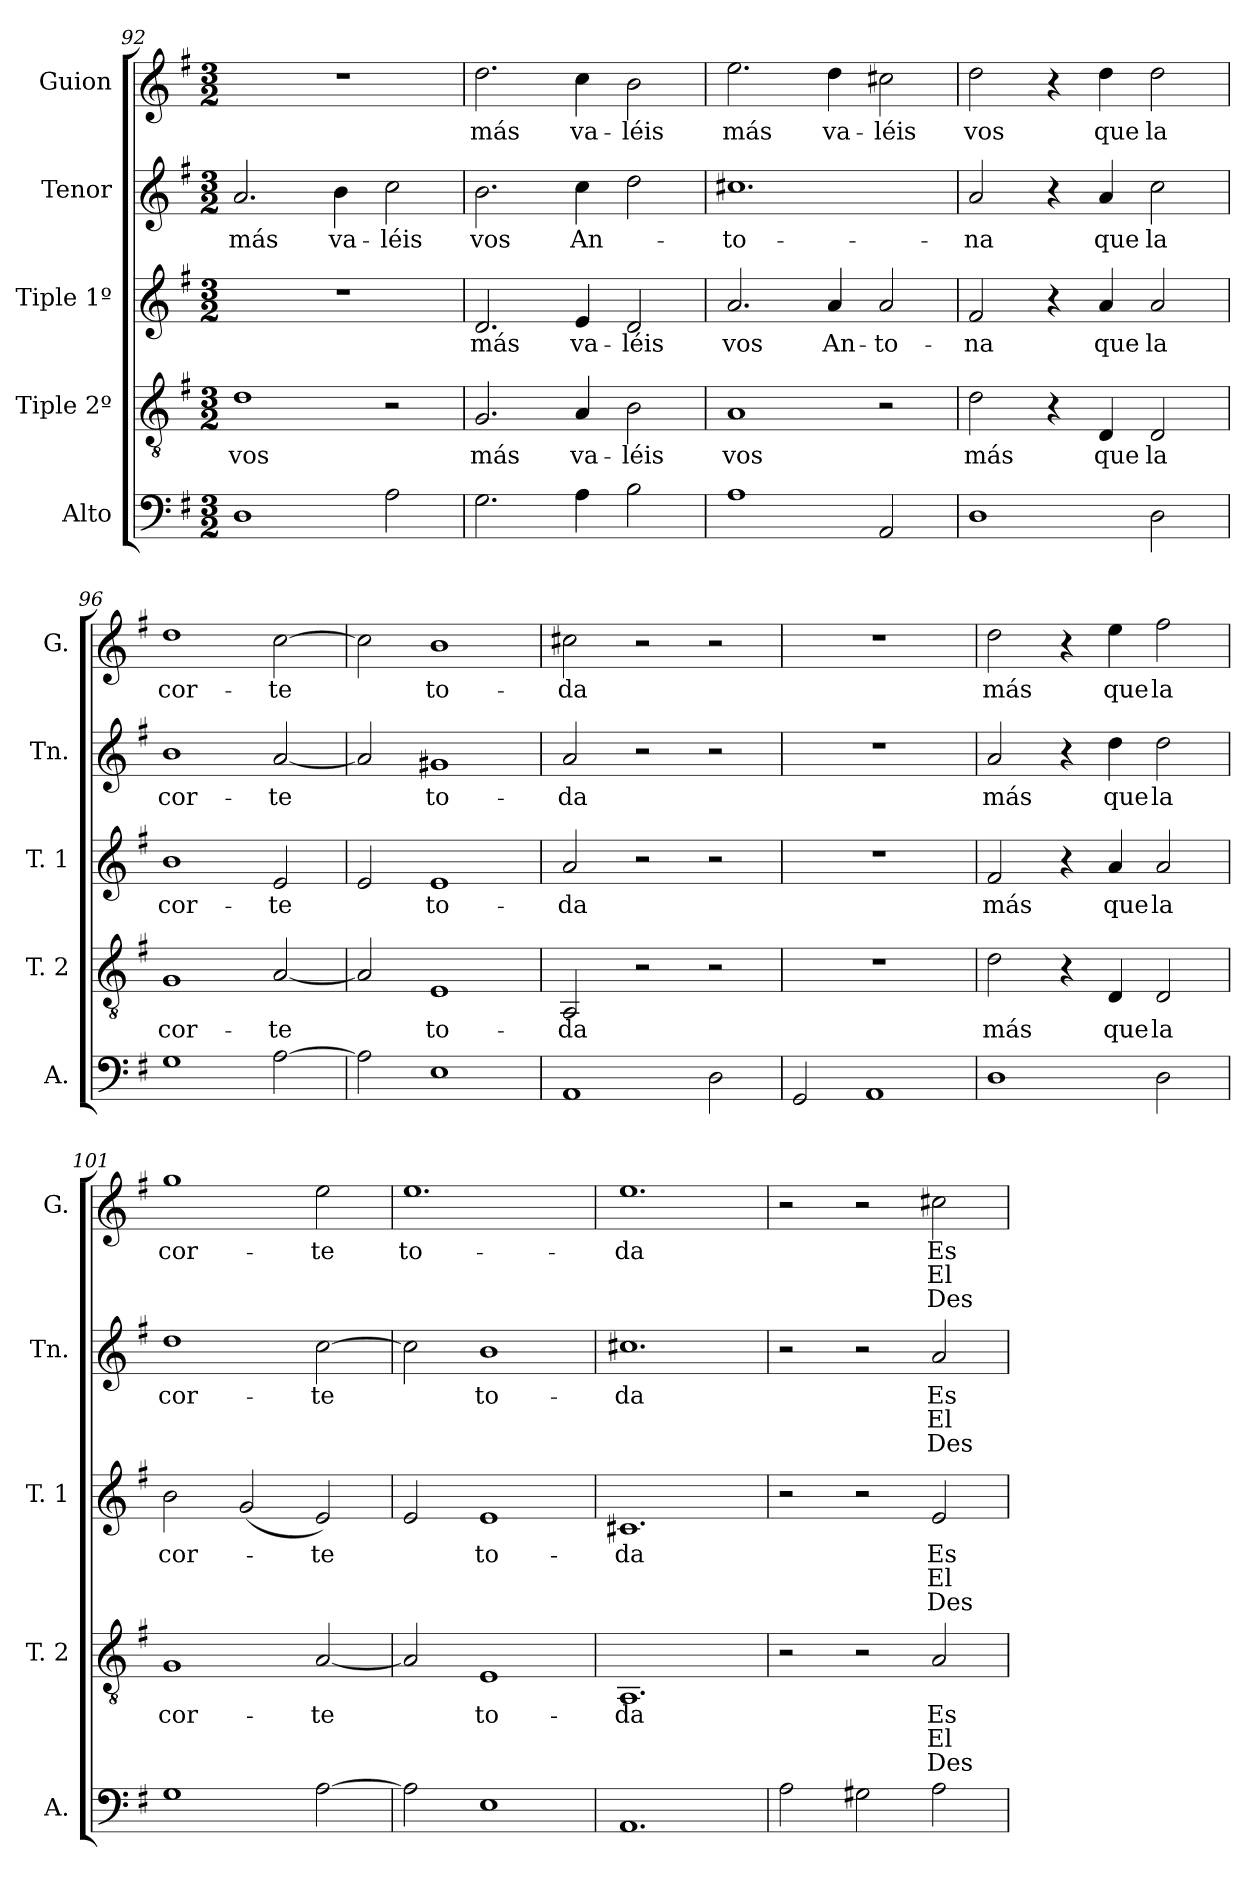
**kern	**kern	**text	**text	**text	**kern	**text	**text	**text	**kern	**text	**text	**text	**kern	**text	**text	**text
*part5	*part4	*part4	*part4	*part4	*part3	*part3	*part3	*part3	*part2	*part2	*part2	*part2	*part1	*part1	*part1	*part1
*staff5	*staff4	*staff4	*staff4	*staff4	*staff3	*staff3	*staff3	*staff3	*staff2	*staff2	*staff2	*staff2	*staff1	*staff1	*staff1	*staff1
*I"Alto	*I"Tiple 2º	*	*	*	*I"Tiple 1º	*	*	*	*I"Tenor	*	*	*	*I"Guion	*	*	*
*I'A.	*I'T. 2	*	*	*	*I'T. 1	*	*	*	*I'Tn.	*	*	*	*I'G.	*	*	*
*clefF4	*clefGv2	*	*	*	*clefG2	*	*	*	*clefG2	*	*	*	*clefG2	*	*	*
*k[f#]	*k[f#]	*	*	*	*k[f#]	*	*	*	*k[f#]	*	*	*	*k[f#]	*	*	*
*M3/2	*M3/2	*	*	*	*M3/2	*	*	*	*M3/2	*	*	*	*M3/2	*	*	*
=92	=92	=92	=92	=92	=92	=92	=92	=92	=92	=92	=92	=92	=92	=92	=92	=92
1D	1d	vos	.	.	1.r	.	.	.	2.a	más	.	.	1.r	.	.	.
.	.	.	.	.	.	.	.	.	4b	va-	.	.	.	.	.	.
2A	2r	.	.	.	.	.	.	.	2cc	-léis	.	.	.	.	.	.
=93	=93	=93	=93	=93	=93	=93	=93	=93	=93	=93	=93	=93	=93	=93	=93	=93
2.G	2.G	más	.	.	2.d	más	.	.	2.b	vos	.	.	2.dd	más	.	.
4A	4A	va-	.	.	4e	va-	.	.	4cc	An-	.	.	4cc	va-	.	.
2B	2B	-léis	.	.	2d	-léis	.	.	2dd	.	.	.	2b	-léis	.	.
=94	=94	=94	=94	=94	=94	=94	=94	=94	=94	=94	=94	=94	=94	=94	=94	=94
1A	1A	vos	.	.	2.a	vos	.	.	1.cc#X	-to-	.	.	2.ee	más	.	.
.	.	.	.	.	4a	An-	.	.	.	.	.	.	4dd	va-	.	.
2AA	2r	.	.	.	2a	-to-	.	.	.	.	.	.	2cc#X	-léis	.	.
=95	=95	=95	=95	=95	=95	=95	=95	=95	=95	=95	=95	=95	=95	=95	=95	=95
1D	2d	más	.	.	2f#	-na	.	.	2a	-na	.	.	2dd	vos	.	.
.	4r	.	.	.	4r	.	.	.	4r	.	.	.	4r	.	.	.
.	4D	que	.	.	4a	que	.	.	4a	que	.	.	4dd	que	.	.
2D	2D	la	.	.	2a	la	.	.	2cc	la	.	.	2dd	la	.	.
=96	=96	=96	=96	=96	=96	=96	=96	=96	=96	=96	=96	=96	=96	=96	=96	=96
1G	1G	cor-	.	.	1b	cor-	.	.	1b	cor-	.	.	1dd	cor-	.	.
[2A	[2A	-te	.	.	2e	-te	.	.	[2a	-te	.	.	[2cc	-te	.	.
=97	=97	=97	=97	=97	=97	=97	=97	=97	=97	=97	=97	=97	=97	=97	=97	=97
2A]	2A]	.	.	.	2e	.	.	.	2a]	.	.	.	2cc]	.	.	.
1E	1E	to-	.	.	1e	to-	.	.	1g#X	to-	.	.	1b	to-	.	.
=98	=98	=98	=98	=98	=98	=98	=98	=98	=98	=98	=98	=98	=98	=98	=98	=98
1AA	2AA	-da	.	.	2a	-da	.	.	2a	-da	.	.	2cc#X	-da	.	.
.	2r	.	.	.	2r	.	.	.	2r	.	.	.	2r	.	.	.
2D	2r	.	.	.	2r	.	.	.	2r	.	.	.	2r	.	.	.
=99	=99	=99	=99	=99	=99	=99	=99	=99	=99	=99	=99	=99	=99	=99	=99	=99
2GG	1.r	.	.	.	1.r	.	.	.	1.r	.	.	.	1.r	.	.	.
1AA	.	.	.	.	.	.	.	.	.	.	.	.	.	.	.	.
=100	=100	=100	=100	=100	=100	=100	=100	=100	=100	=100	=100	=100	=100	=100	=100	=100
1D	2d	más	.	.	2f#	más	.	.	2a	más	.	.	2dd	más	.	.
.	4r	.	.	.	4r	.	.	.	4r	.	.	.	4r	.	.	.
.	4D	que	.	.	4a	que	.	.	4dd	que	.	.	4ee	que	.	.
2D	2D	la	.	.	2a	la	.	.	2dd	la	.	.	2ff#	la	.	.
=101	=101	=101	=101	=101	=101	=101	=101	=101	=101	=101	=101	=101	=101	=101	=101	=101
1G	1G	cor-	.	.	2b	cor-	.	.	1dd	cor-	.	.	1gg	cor-	.	.
.	.	.	.	.	(2g	.	.	.	.	.	.	.	.	.	.	.
[2A	[2A	-te	.	.	2e)	-te	.	.	[2cc	-te	.	.	2ee	-te	.	.
=102	=102	=102	=102	=102	=102	=102	=102	=102	=102	=102	=102	=102	=102	=102	=102	=102
2A]	2A]	.	.	.	2e	.	.	.	2cc]	.	.	.	1.ee	to-	.	.
1E	1E	to-	.	.	1e	to-	.	.	1b	to-	.	.	.	.	.	.
=103	=103	=103	=103	=103	=103	=103	=103	=103	=103	=103	=103	=103	=103	=103	=103	=103
1.AA	1.AA	-da	.	.	1.c#X	-da	.	.	1.cc#X	-da	.	.	1.ee	-da	.	.
!!LO:LB:g=z
=104	=104	=104	=104	=104	=104	=104	=104	=104	=104	=104	=104	=104	=104	=104	=104	=104
2A	2r	.	.	.	2r	.	.	.	2r	.	.	.	2r	.	.	.
2G#X	2r	.	.	.	2r	.	.	.	2r	.	.	.	2r	.	.	.
2A	2A	Es-	El	Des-	2e	Es-	El	Des-	2a	Es-	El	Des-	2cc#X	Es-	El	Des-
=	=	=	=	=	=	=	=	=	=	=	=	=	=	=	=	=
*-	*-	*-	*-	*-	*-	*-	*-	*-	*-	*-	*-	*-	*-	*-	*-	*-
